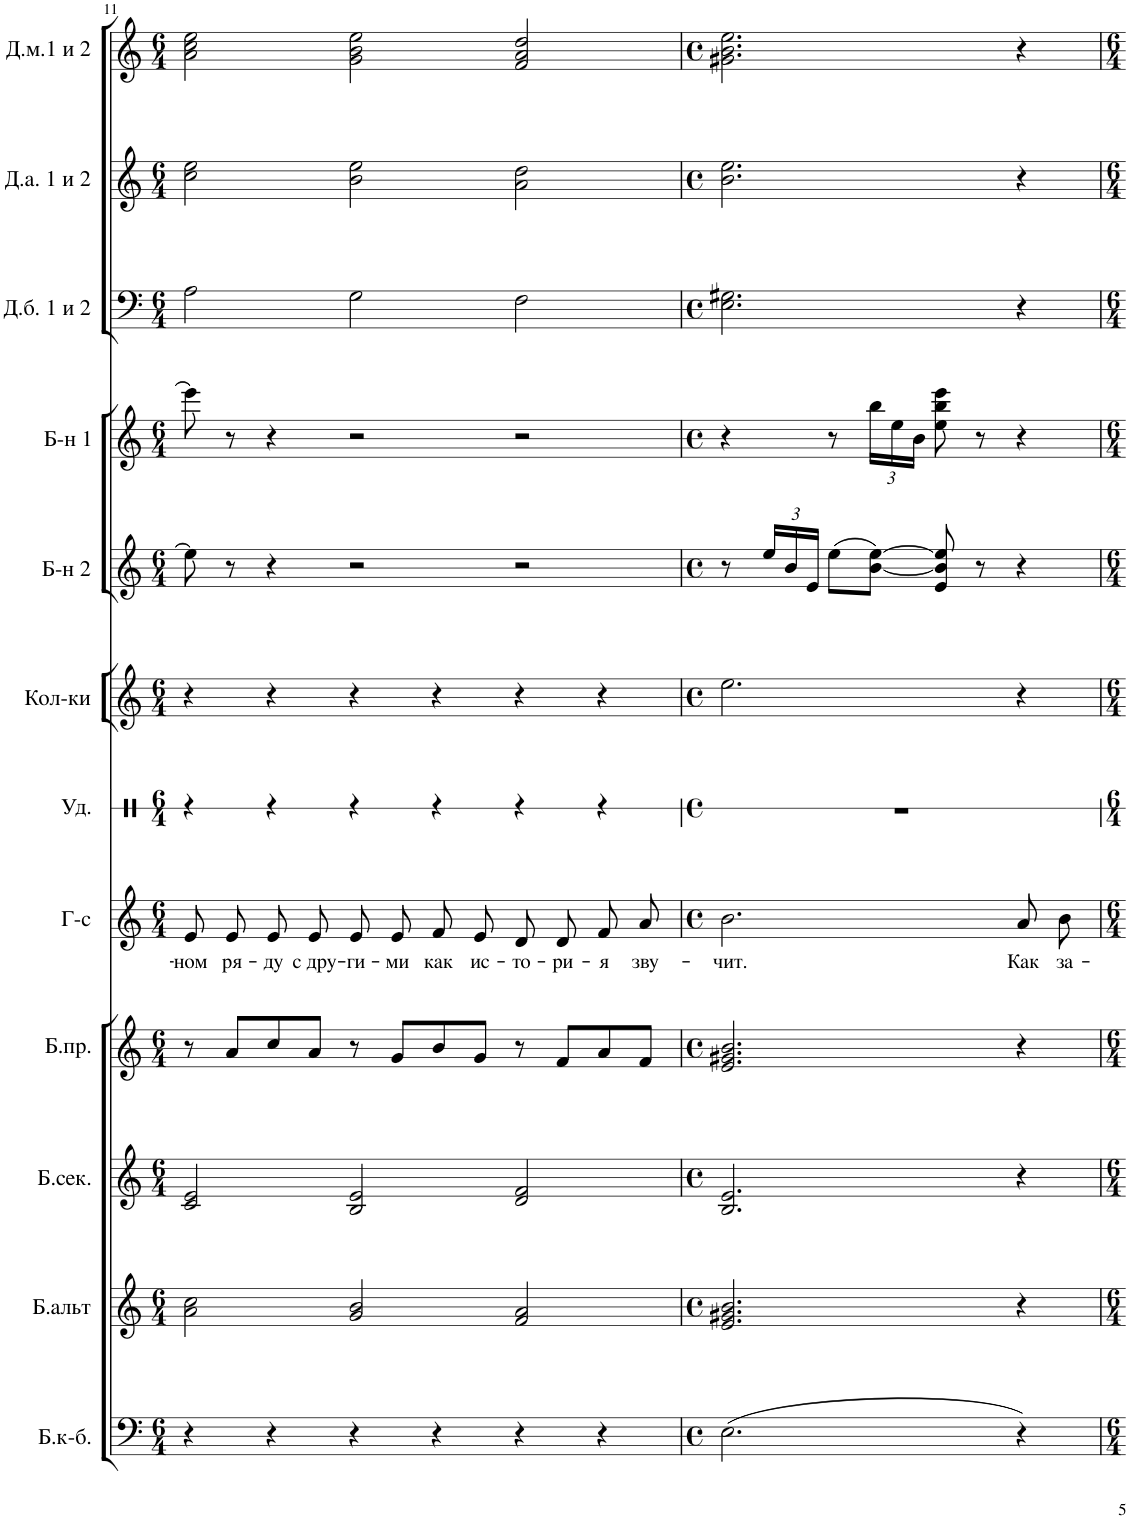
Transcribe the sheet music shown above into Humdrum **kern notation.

**kern	**kern	**kern	**kern	**kern	**text	**kern	**kern	**kern	**kern	**kern	**kern	**kern
*part12	*part11	*part10	*part9	*part8	*part8	*part7	*part6	*part5	*part4	*part3	*part2	*part1
*staff12	*staff11	*staff10	*staff9	*staff8	*staff8	*staff7	*staff6	*staff5	*staff4	*staff3	*staff2	*staff1
*I"Балалайка к-бас	*I"Балалайка альт	*I"Балалайка секунда	*I"Балалайка прима	*I"Голос	*	*I"Ударные	*I"Колокольчики	*I"Баян 2	*I"Баян 1	*I"Д.бас 1 и 2	*I"Д.альт 1 и 2	*I"Д.мал.1 и 2
!!LO:PB:g=z
*clefF4	*clefG2	*clefG2	*clefG2	*clefG2	*	*clefX	*clefG2	*clefG2	*clefG2	*clefF4	*clefG2	*clefG2
*k[]	*k[]	*k[]	*k[]	*k[]	*	*k[]	*k[]	*k[]	*k[]	*k[]	*k[]	*k[]
*M6/4	*M6/4	*M6/4	*M6/4	*M6/4	*	*M6/4	*M6/4	*M6/4	*M6/4	*M6/4	*M6/4	*M6/4
=11	=11	=11	=11	=11	=11	=11	=11	=11	=11	=11	=11	=11
!	!	!	!	!	!LO:LY:b	!	!	!	!	!	!	!
4r	2a\ 2cc\	2c/ 2e/	8r	8e/L	-ном	4r	4r	8ee\]	8eee\]	2A\	2cc\ 2ee\	2a\ 2cc\ 2ee\
!	!	!	!	!	!LO:LY:b	!	!	!	!	!	!	!
.	.	.	8a/L	8e/	ря-	.	.	8r	8r	.	.	.
!	!	!	!	!	!LO:LY:b	!	!	!	!	!	!	!
4r	.	.	8cc/	8e/	-ду	4r	4r	4r	4r	.	.	.
!	!	!	!	!	!LO:LY:b	!	!	!	!	!	!	!
.	.	.	8a/J	8e/	с дру-	.	.	.	.	.	.	.
!	!	!	!	!	!LO:LY:b	!	!	!	!	!	!	!
4r	2g/ 2b/	2B/ 2e/	8r	8e/	-ги-	4r	4r	2r	2r	2G\	2b\ 2ee\	2g\ 2b\ 2ee\
!	!	!	!	!	!LO:LY:b	!	!	!	!	!	!	!
.	.	.	8g/L	8e/J	-ми	.	.	.	.	.	.	.
!	!	!	!	!	!LO:LY:b	!	!	!	!	!	!	!
4r	.	.	8b/	8f/L	как	4r	4r	.	.	.	.	.
!	!	!	!	!	!LO:LY:b	!	!	!	!	!	!	!
.	.	.	8g/J	8e/	ис-	.	.	.	.	.	.	.
!	!	!	!	!	!LO:LY:b	!	!	!	!	!	!	!
4r	2f/ 2a/	2d/ 2f/	8r	8d/	-то-	4r	4r	2r	2r	2F\	2a\ 2dd\	2f/ 2a/ 2dd/
!	!	!	!	!	!LO:LY:b	!	!	!	!	!	!	!
.	.	.	8f/L	8d/	-ри-	.	.	.	.	.	.	.
!	!	!	!	!	!LO:LY:b	!	!	!	!	!	!	!
4r	.	.	8a/	8f/	-я	4r	4r	.	.	.	.	.
!	!	!	!	!	!LO:LY:b	!	!	!	!	!	!	!
.	.	.	8f/J	8a/J	зву-	.	.	.	.	.	.	.
=12	=12	=12	=12	=12	=12	=12	=12	=12	=12	=12	=12	=12
*M4/4	*M4/4	*M4/4	*M4/4	*M4/4	*	*M4/4	*M4/4	*M4/4	*M4/4	*M4/4	*M4/4	*M4/4
*met(c)	*met(c)	*met(c)	*met(c)	*met(c)	*	*met(c)	*met(c)	*met(c)	*met(c)	*met(c)	*met(c)	*met(c)
!	!	!	!	!	!LO:LY:b	!	!	!	!	!	!	!
(2.E\	2.e/ 2.g#X/ 2.b/	2.B/ 2.e/	2.e/ 2.g#X/ 2.b/	2.b\	-чит.	1r	2.ee\	8r	4r	2.E\ 2.G#X\	2.b\ 2.ee\	2.g#X\ 2.b\ 2.ee\
*	*	*	*	*	*	*	*	*Xbrackettup	*	*	*	*
.	.	.	.	.	.	.	.	24ee/LL	.	.	.	.
.	.	.	.	.	.	.	.	24b/	.	.	.	.
.	.	.	.	.	.	.	.	24e/JJ	.	.	.	.
.	.	.	.	.	.	.	.	(8ee\L	8r	.	.	.
*	*	*	*	*	*	*	*	*	*Xbrackettup	*	*	*
.	.	.	.	.	.	.	.	[8b\ [8ee\J)	24bb\LL	.	.	.
.	.	.	.	.	.	.	.	.	24ee\	.	.	.
.	.	.	.	.	.	.	.	.	24b\JJ	.	.	.
.	.	.	.	.	.	.	.	8e/ 8b/] 8ee/]	8ee\ 8bb\ 8eee\	.	.	.
.	.	.	.	.	.	.	.	8r	8r	.	.	.
!	!	!	!	!	!LO:LY:b	!	!	!	!	!	!	!
4r)	4r	4r	4r	8a/L	Как	.	4r	4r	4r	4r	4r	4r
!	!	!	!	!	!LO:LY:b	!	!	!	!	!	!	!
.	.	.	.	8b/J	за-	.	.	.	.	.	.	.
=	=	=	=	=	=	=	=	=	=	=	=	=
*-	*-	*-	*-	*-	*-	*-	*-	*-	*-	*-	*-	*-
